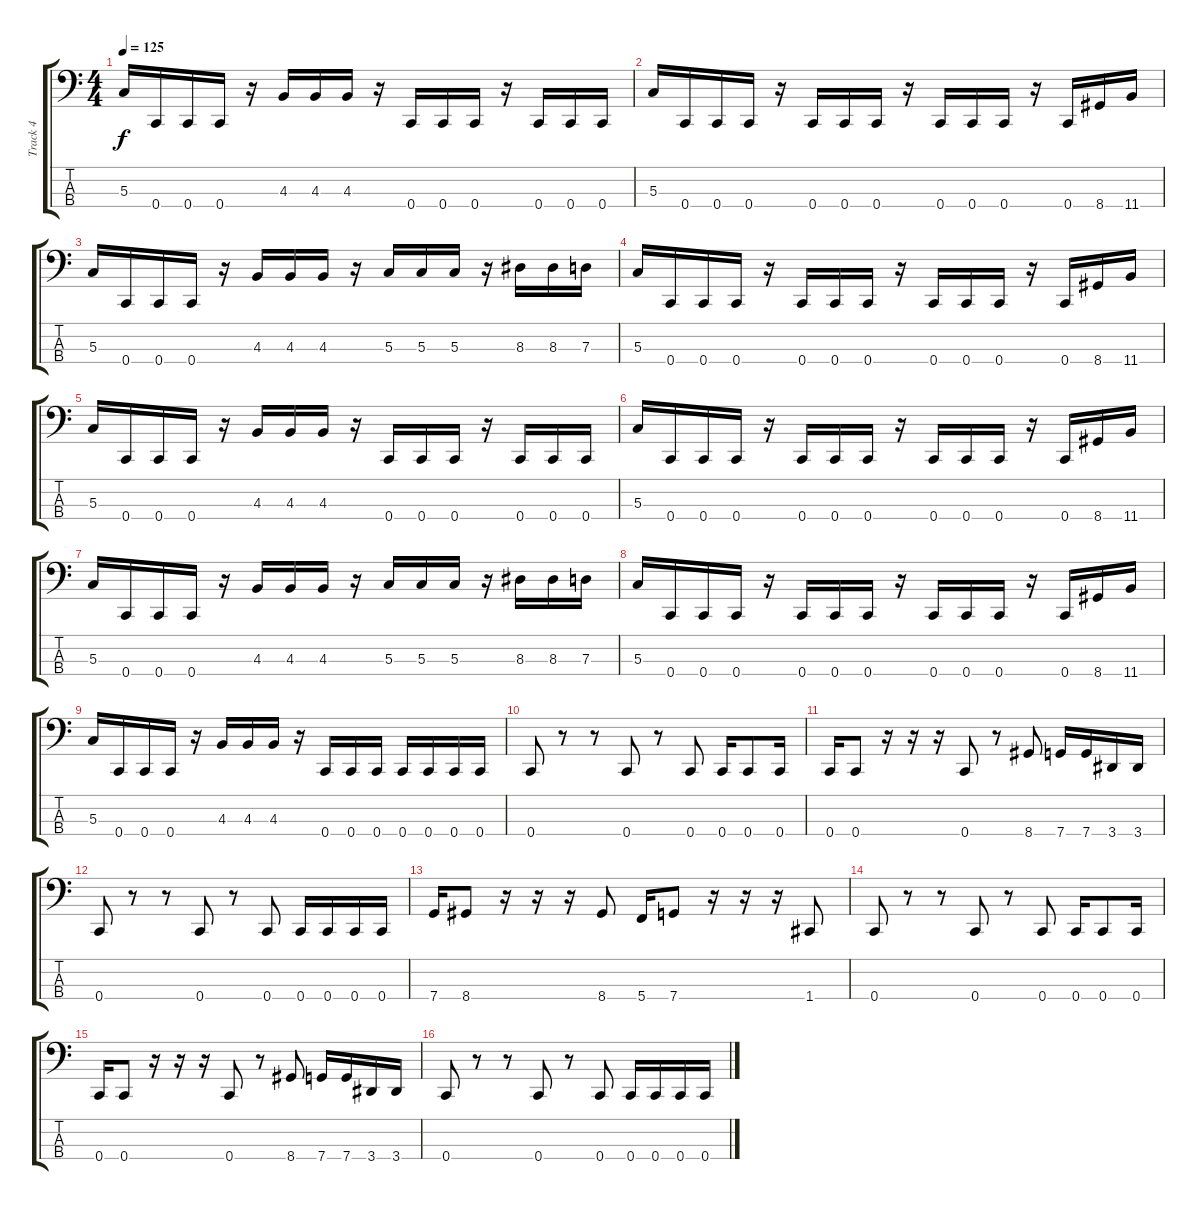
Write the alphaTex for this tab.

\track ("Track 4" "Track 4") {instrument electricbasspick}
\staff {score tabs}
\tuning (F2 C2 G1 C1) {hide}
\ts (4 4)
\tempo 125
\clef f4
\ks c
5.3.16{dy f} 0.4.16 0.4.16 0.4.16 r.16 4.3.16 4.3.16 4.3.16 r.16 0.4.16 0.4.16 0.4.16 r.16 0.4.16 0.4.16 0.4.16 |
5.3.16 0.4.16 0.4.16 0.4.16 r.16 0.4.16 0.4.16 0.4.16 r.16 0.4.16 0.4.16 0.4.16 r.16 0.4.16 8.4.16 11.4.16 |
5.3.16 0.4.16 0.4.16 0.4.16 r.16 4.3.16 4.3.16 4.3.16 r.16 5.3.16 5.3.16 5.3.16 r.16 8.3.16 8.3.16 7.3.16 |
5.3.16 0.4.16 0.4.16 0.4.16 r.16 0.4.16 0.4.16 0.4.16 r.16 0.4.16 0.4.16 0.4.16 r.16 0.4.16 8.4.16 11.4.16 |
5.3.16 0.4.16 0.4.16 0.4.16 r.16 4.3.16 4.3.16 4.3.16 r.16 0.4.16 0.4.16 0.4.16 r.16 0.4.16 0.4.16 0.4.16 |
5.3.16 0.4.16 0.4.16 0.4.16 r.16 0.4.16 0.4.16 0.4.16 r.16 0.4.16 0.4.16 0.4.16 r.16 0.4.16 8.4.16 11.4.16 |
5.3.16 0.4.16 0.4.16 0.4.16 r.16 4.3.16 4.3.16 4.3.16 r.16 5.3.16 5.3.16 5.3.16 r.16 8.3.16 8.3.16 7.3.16 |
5.3.16 0.4.16 0.4.16 0.4.16 r.16 0.4.16 0.4.16 0.4.16 r.16 0.4.16 0.4.16 0.4.16 r.16 0.4.16 8.4.16 11.4.16 |
5.3.16 0.4.16 0.4.16 0.4.16 r.16 4.3.16 4.3.16 4.3.16 r.16 0.4.16 0.4.16 0.4.16 0.4.16 0.4.16 0.4.16 0.4.16 |
0.4.8 r.8 r.8 0.4.8 r.8 0.4.8 0.4.16 0.4.8 0.4.16 |
0.4.16 0.4.8 r.16 r.16 r.16 0.4.8 r.8 8.4.8 7.4.16 7.4.16 3.4.16 3.4.16 |
0.4.8 r.8 r.8 0.4.8 r.8 0.4.8 0.4.16 0.4.16 0.4.16 0.4.16 |
7.4.16 8.4.8 r.16 r.16 r.16 8.4.8 5.4.16 7.4.8 r.16 r.16 r.16 1.4.8 |
0.4.8 r.8 r.8 0.4.8 r.8 0.4.8 0.4.16 0.4.8 0.4.16 |
0.4.16 0.4.8 r.16 r.16 r.16 0.4.8 r.8 8.4.8 7.4.16 7.4.16 3.4.16 3.4.16 |
0.4.8 r.8 r.8 0.4.8 r.8 0.4.8 0.4.16 0.4.16 0.4.16 0.4.16
